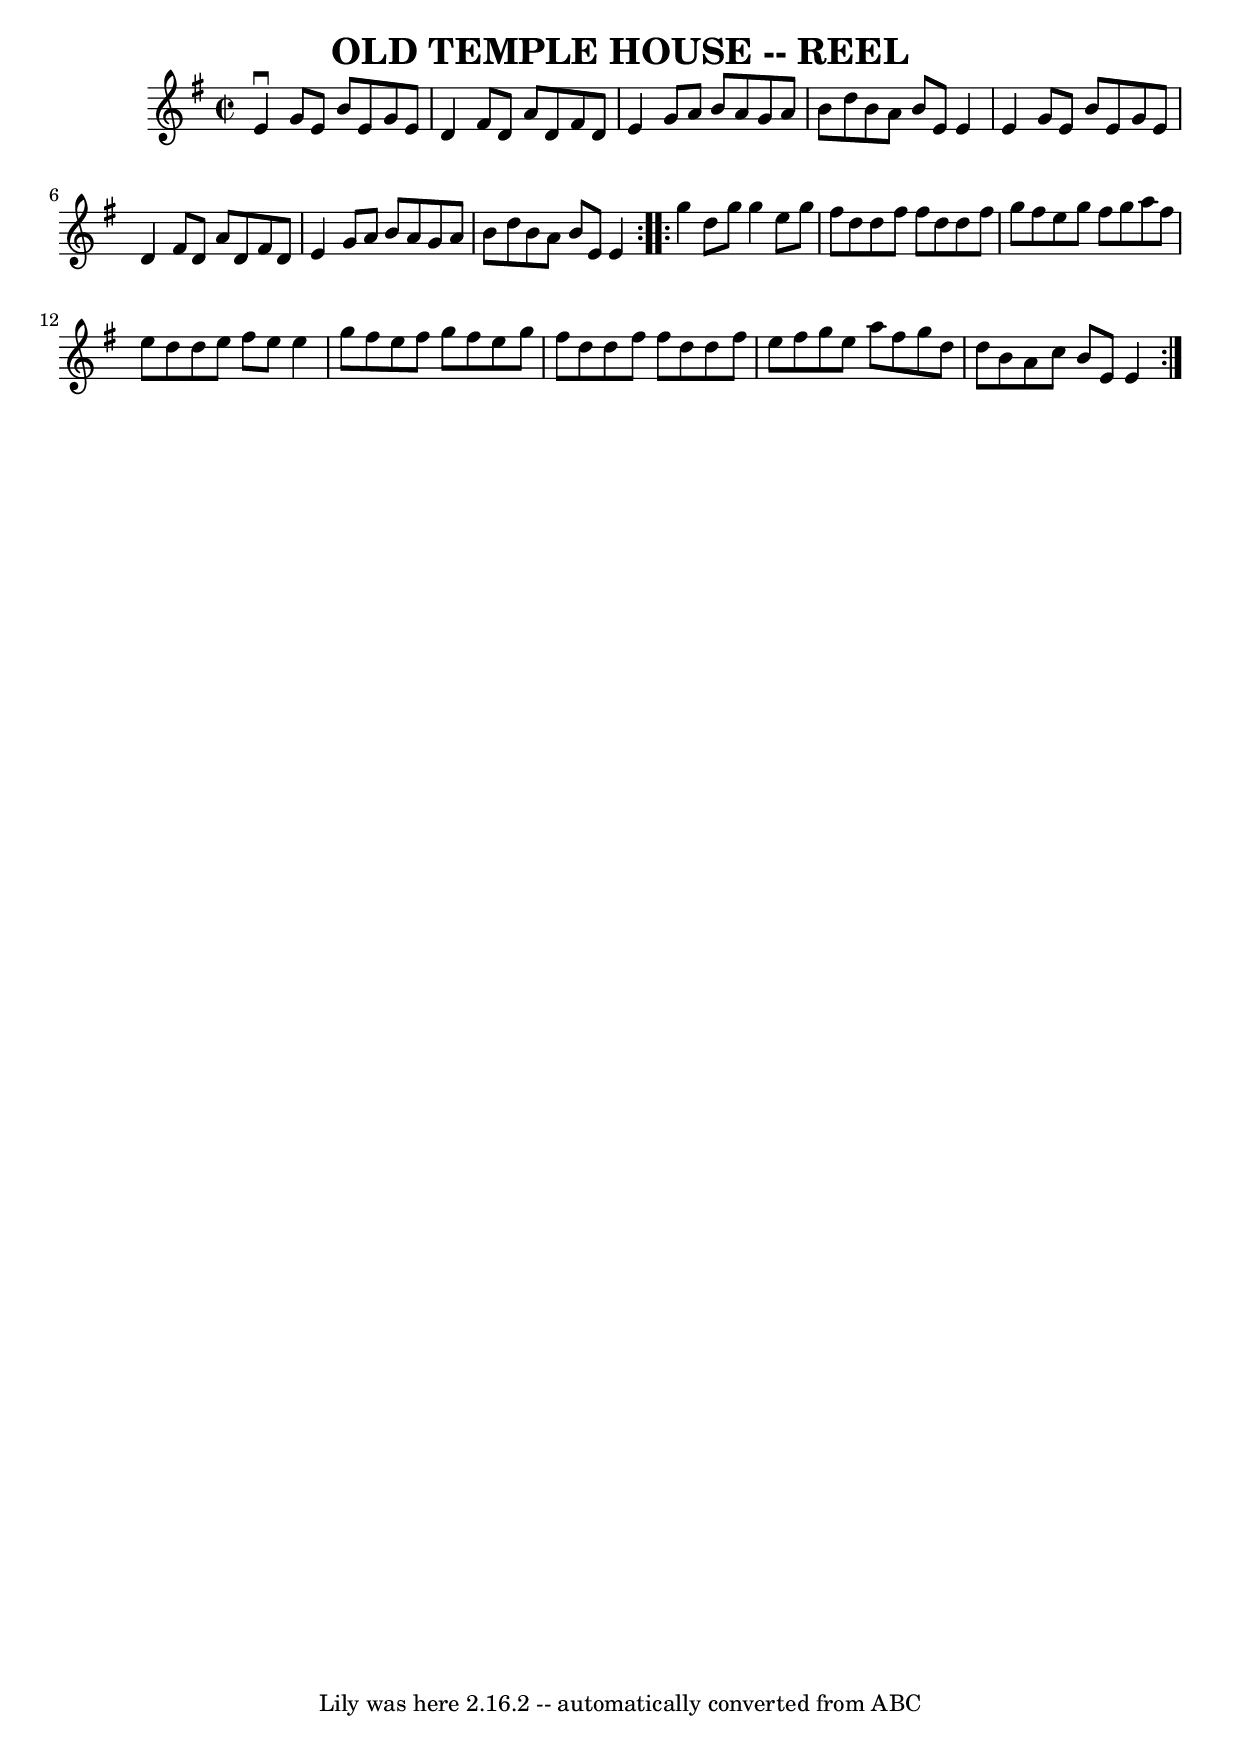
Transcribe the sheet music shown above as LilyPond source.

\version "2.7.40"
\include "Mammoth.ily"
\header {
	%% book = "Ryan's Mammoth Collection of Fiddle Tunes"
	crossRefNumber = "1"
	footnotes = ""
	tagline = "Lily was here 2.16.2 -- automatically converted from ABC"
	title = "OLD TEMPLE HOUSE -- REEL"
}
voicedefault =  {


\repeat volta 2 {
\override Staff.TimeSignature #'style = #'C
 \time 2/2 
\key e \minor e'4^\downbow g'8 e'8 b'8 e'8 g'8    
e'8    |
 d'4 fis'8 d'8 a'8 d'8 fis'8 d'8    |
 
 e'4 g'8 a'8 b'8 a'8 g'8 a'8    |
 b'8 d''8    
b'8 a'8 b'8 e'8 e'4        |
 e'4 g'8 e'8 b'8    
e'8 g'8 e'8    |
 d'4 fis'8 d'8 a'8 d'8 fis'8    
d'8    |
 e'4 g'8 a'8 b'8 a'8 g'8 a'8    |
   
b'8 d''8 b'8 a'8 b'8 e'8 e'4    }     \repeat volta 2 {   
g''4 d''8 g''8 g''4 e''8 g''8    |
 fis''8 d''8    
d''8 fis''8 fis''8 d''8 d''8 fis''8    |
 g''8 fis''8 
 e''8 g''8 fis''8 g''8 a''8 fis''8    |
 e''8 d''8  
 d''8 e''8 fis''8 e''8 e''4        |
 g''8 fis''8    
e''8 fis''8 g''8 fis''8 e''8 g''8    |
 fis''8 d''8   
 d''8 fis''8 fis''8 d''8 d''8 fis''8    |
 e''8    
fis''8 g''8 e''8 a''8 fis''8 g''8 d''8    |
 d''8    
b'8 a'8 c''8 b'8 e'8 e'4    }   
}

\score{
    <<

	\context Staff="default"
	{
	    \voicedefault 
	}

    >>
	\layout {
	}
	\midi {}
}
